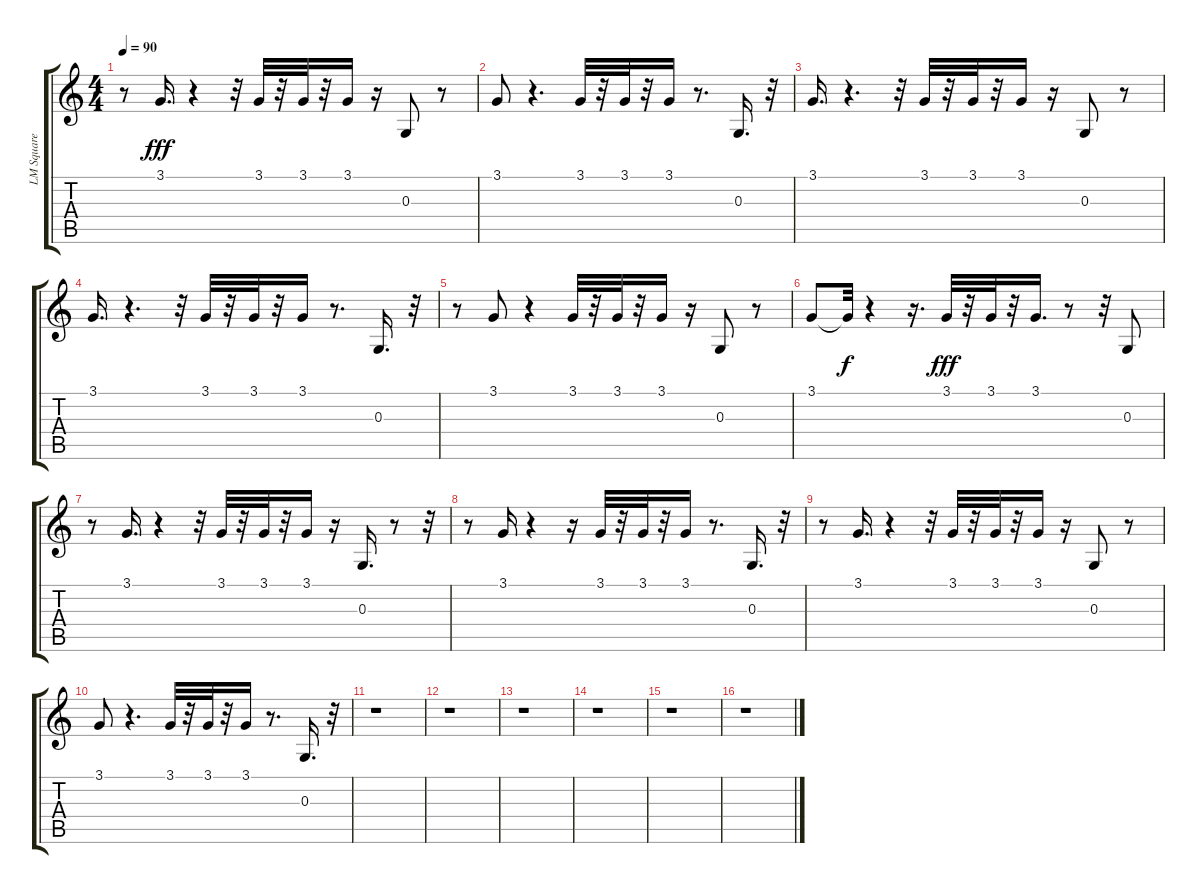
\track ("LM Square" "LM Square") {instrument lead1square}
\staff {score tabs}
\tuning (E4 B3 G3 D3 A2 E2) {hide}
\ts (4 4)
\tempo 90
\clef g2
\ks c
r.8{dy fff} 3.1.16{d} r.4 r.32 3.1.32 r.32 3.1.32 r.32 3.1.16 r.16 0.3.8 r.8 |
3.1.8 r.4{d} 3.1.32 r.32 3.1.32 r.32 3.1.16 r.8{d} 0.3.16{d} r.32 |
3.1.16{d} r.4{d} r.32 3.1.32 r.32 3.1.32 r.32 3.1.16 r.16 0.3.8 r.8 |
3.1.16{d} r.4{d} r.32 3.1.32 r.32 3.1.32 r.32 3.1.16 r.8{d} 0.3.16{d} r.32 |
r.8 3.1.8 r.4 3.1.32 r.32 3.1.32 r.32 3.1.16 r.16 0.3.8 r.8 |
3.1.8 3.1{t}.32{dy f} r.4 r.16{d} 3.1.32{dy fff} r.32 3.1.32 r.32 3.1.16{d} r.8 r.32 0.3.8 |
r.8 3.1.16{d} r.4 r.32 3.1.32 r.32 3.1.32 r.32 3.1.16 r.16 0.3.16{d} r.8 r.32 |
r.8 3.1.16 r.4 r.16 3.1.32 r.32 3.1.32 r.32 3.1.16 r.8{d} 0.3.16{d} r.32 |
r.8 3.1.16{d} r.4 r.32 3.1.32 r.32 3.1.32 r.32 3.1.16 r.16 0.3.8 r.8 |
3.1.8 r.4{d} 3.1.32 r.32 3.1.32 r.32 3.1.16 r.8{d} 0.3.16{d} r.32 |
r.1 |
r.1 |
r.1 |
r.1 |
r.1 |
r.1
